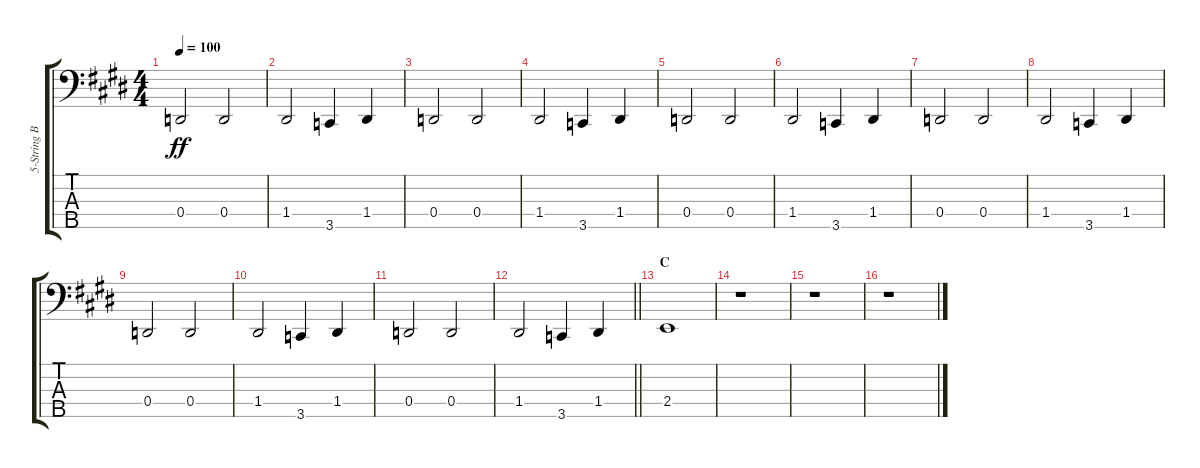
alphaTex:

\track ("5-String Bass" "5-String B") {instrument electricbassfinger}
\staff {score tabs}
\tuning (F2 C2 G1 D1 A0) {hide}
\ts (4 4)
\tempo 100
\clef f4
\ks e
0.4.2{dy ff} 0.4.2 |
1.4.2 3.5.4 1.4.4 |
0.4.2 0.4.2 |
1.4.2 3.5.4 1.4.4 |
0.4.2 0.4.2 |
1.4.2 3.5.4 1.4.4 |
0.4.2 0.4.2 |
1.4.2 3.5.4 1.4.4 |
0.4.2 0.4.2 |
1.4.2 3.5.4 1.4.4 |
0.4.2 0.4.2 |
\barLineRight lightlight
1.4.2 3.5.4 1.4.4 |
\section ("" "C")
2.4.1 |
r.1 |
r.1 |
r.1
